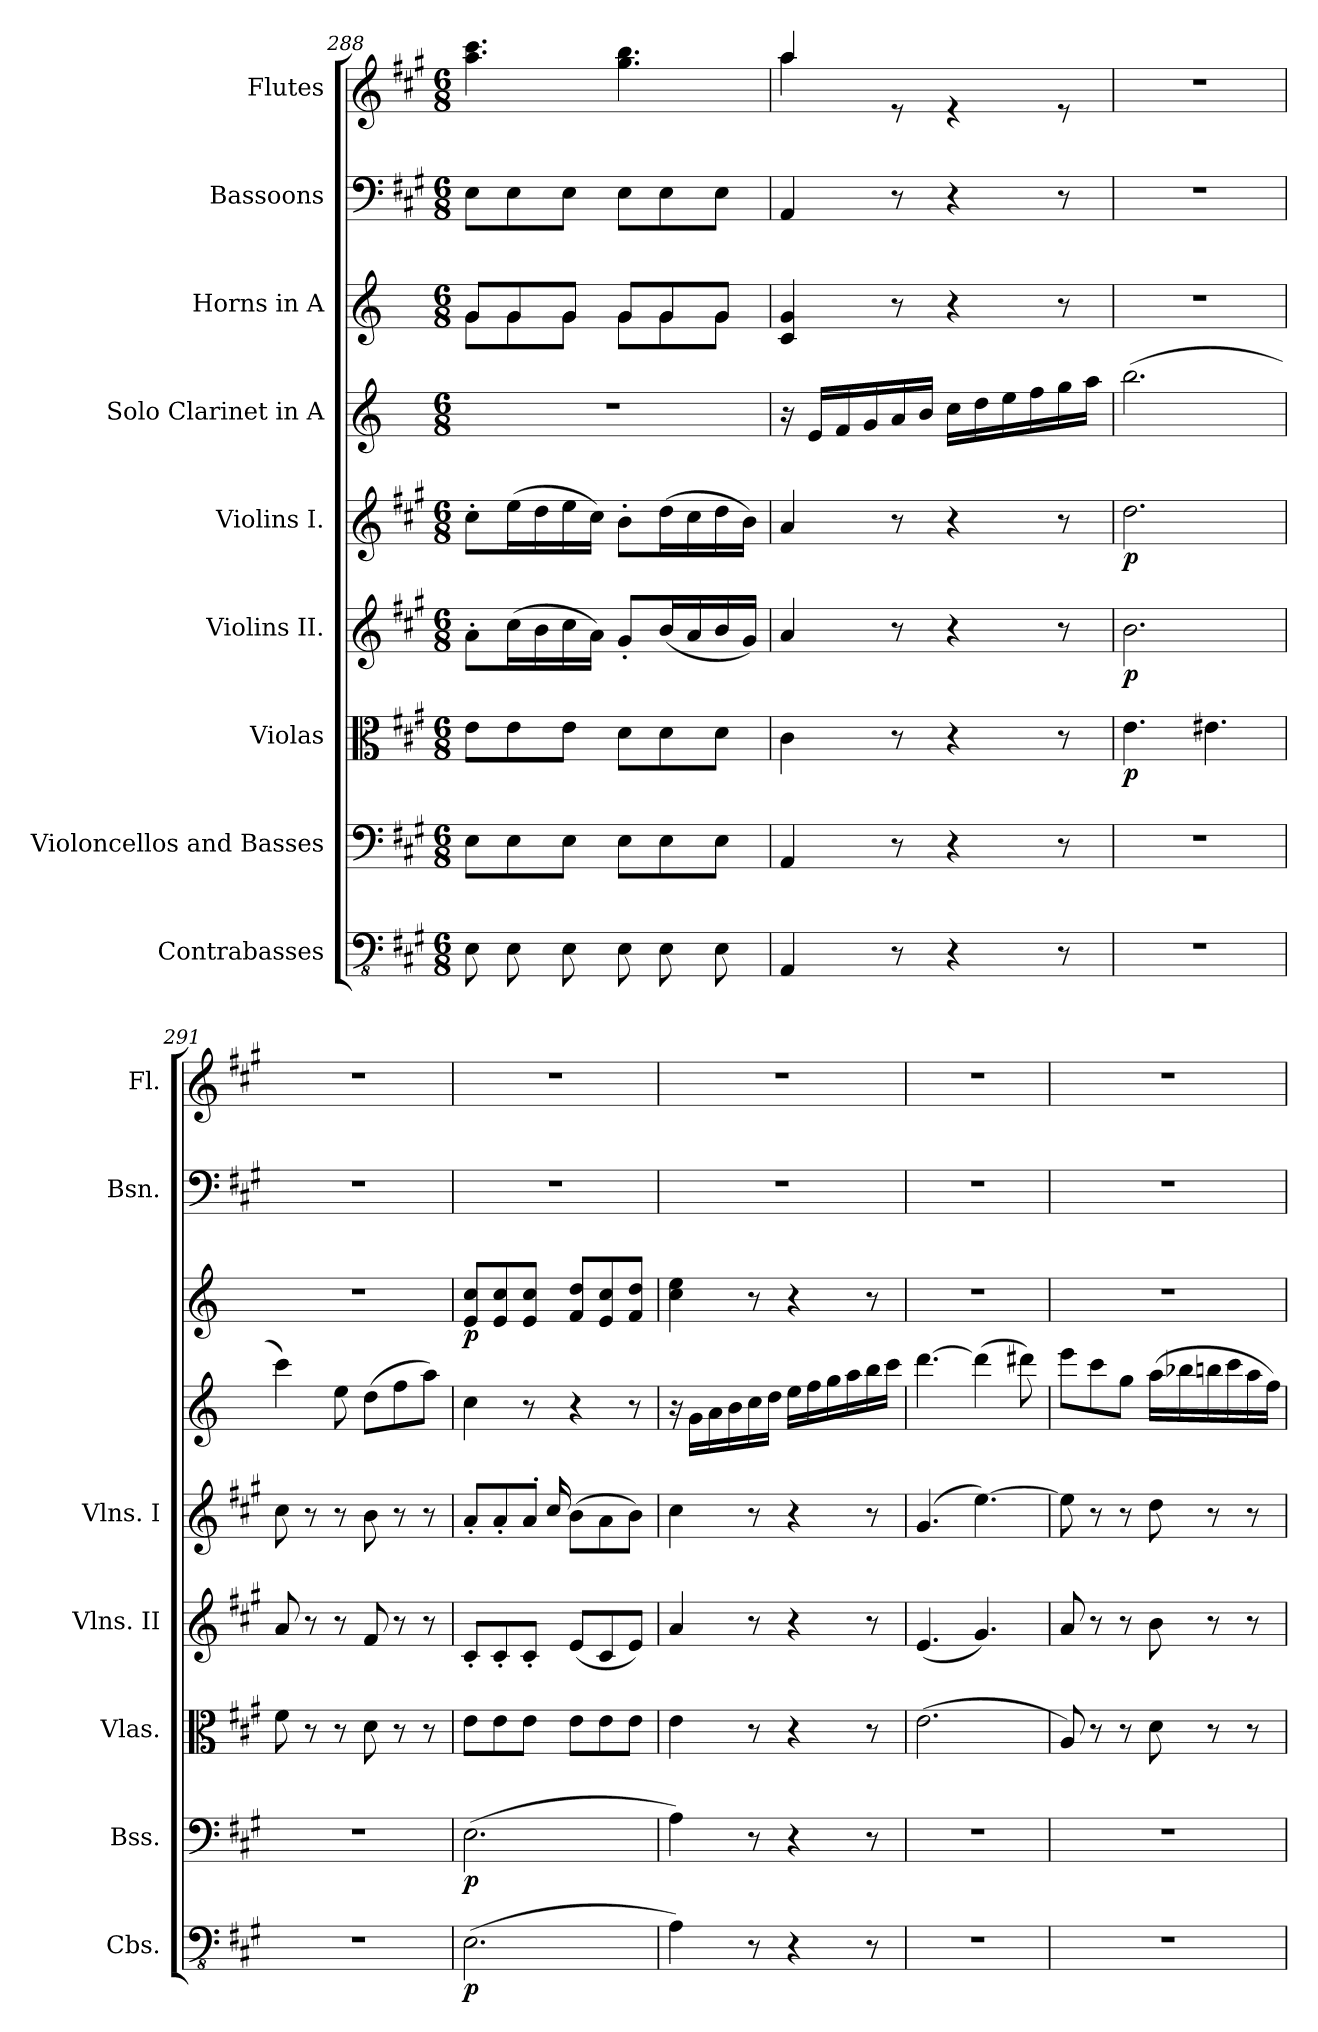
**kern	**dynam	**kern	**dynam	**kern	**dynam	**kern	**dynam	**kern	**dynam	**kern	**kern	**dynam	**kern	**kern
*part9	*part9	*part8	*part8	*part7	*part7	*part6	*part6	*part5	*part5	*part4	*part3	*part3	*part2	*part1
*staff9	*staff9	*staff8	*staff8	*staff7	*staff7	*staff6	*staff6	*staff5	*staff5	*staff4	*staff3	*staff3	*staff2	*staff1
*I"Contrabasses	*	*I"Violoncellos and Basses	*	*I"Violas	*	*I"Violins II.	*	*I"Violins I.	*	*I"Solo Clarinet in A	*I"Horns in A	*	*I"Bassoons	*I"Flutes
*I'Cbs.	*	*I'Bss.	*	*I'Vlas.	*	*I'Vlns. II	*	*I'Vlns. I	*	*	*	*	*I'Bsn.	*I'Fl.
!!LO:LB:g=z
*clefFv4	*	*clefF4	*	*clefC3	*	*clefG2	*	*clefG2	*	*clefG2	*clefG2	*	*clefF4	*clefG2
*	*	*	*	*	*	*	*	*	*	*ITrd2c3	*ITrd2c3	*	*	*
*k[f#c#g#]	*	*k[f#c#g#]	*	*k[f#c#g#]	*	*k[f#c#g#]	*	*k[f#c#g#]	*	*k[f#c#g#]	*k[f#c#g#]	*	*k[f#c#g#]	*k[f#c#g#]
*M6/8	*	*M6/8	*	*M6/8	*	*M6/8	*	*M6/8	*	*M6/8	*M6/8	*	*M6/8	*M6/8
=288	=288	=288	=288	=288	=288	=288	=288	=288	=288	=288	=288	=288	=288	=288
*	*	*	*	*	*	*	*	*	*	*	*^	*	*	*
8EE\	.	8E\L	.	8e\L	.	8a'\L	.	8cc#'\L	.	2.r	8e/L	8e\L	.	8E\L	4.aa\ 4.ccc#\
8EE\	.	8E\	.	8e\	.	(>16cc#\L	.	(>16ee\L	.	.	8e/	8e\	.	8E\	.
.	.	.	.	.	.	16b\	.	16dd\	.	.	.	.	.	.	.
8EE\	.	8E\J	.	8e\J	.	16cc#\	.	16ee\	.	.	8e/J	8e\J	.	8E\J	.
.	.	.	.	.	.	16a\JJ)	.	16cc#\JJ)	.	.	.	.	.	.	.
8EE\	.	8E\L	.	8d\L	.	8g#'/L	.	8b'\L	.	.	8e/L	8e\L	.	8E\L	4.gg#\ 4.bb\
8EE\	.	8E\	.	8d\	.	(<16b/L	.	(>16dd\L	.	.	8e/	8e\	.	8E\	.
.	.	.	.	.	.	16a/	.	16cc#\	.	.	.	.	.	.	.
8EE\	.	8E\J	.	8d\J	.	16b/	.	16dd\	.	.	8e/J	8e\J	.	8E\J	.
.	.	.	.	.	.	16g#/JJ)	.	16b\JJ)	.	.	.	.	.	.	.
*	*	*	*	*	*	*	*	*	*	*	*v	*v	*	*	*
=289	=289	=289	=289	=289	=289	=289	=289	=289	=289	=289	=289	=289	=289	=289
*	*	*	*	*	*	*	*	*	*	*	*	*	*	*^
4AAA/	.	4AA/	.	4c#\	.	4a/	.	4a/	.	16r	4A/ 4e/	.	4AA/	4aa/	4aa\
.	.	.	.	.	.	.	.	.	.	16c#/LL	.	.	.	.	.
.	.	.	.	.	.	.	.	.	.	16d/	.	.	.	.	.
.	.	.	.	.	.	.	.	.	.	16e/	.	.	.	.	.
8r	.	8r	.	8r	.	8r	.	8r	.	16f#/	8r	.	8r	8re	2ryy
.	.	.	.	.	.	.	.	.	.	16g#/JJ	.	.	.	.	.
4r	.	4r	.	4r	.	4r	.	4r	.	16a\LL	4r	.	4r	4re	.
.	.	.	.	.	.	.	.	.	.	16b\	.	.	.	.	.
.	.	.	.	.	.	.	.	.	.	16cc#\	.	.	.	.	.
.	.	.	.	.	.	.	.	.	.	16dd\	.	.	.	.	.
8r	.	8r	.	8r	.	8r	.	8r	.	16ee\	8r	.	8r	8re	.
.	.	.	.	.	.	.	.	.	.	16ff#\JJ	.	.	.	.	.
*	*	*	*	*	*	*	*	*	*	*	*	*	*	*v	*v
=290	=290	=290	=290	=290	=290	=290	=290	=290	=290	=290	=290	=290	=290	=290
!	!	!	!	!	!LO:DY:b	!	!LO:DY:b	!	!LO:DY:b	!	!	!	!	!
2.r	.	2.r	.	4.e\	p	2.b\	p	2.dd\	p	(>2.gg#\	2.r	.	2.r	2.r
.	.	.	.	4.e#X\	.	.	.	.	.	.	.	.	.	.
=291	=291	=291	=291	=291	=291	=291	=291	=291	=291	=291	=291	=291	=291	=291
2.r	.	2.r	.	8f#\	.	8a/	.	8cc#\	.	4aa\)	2.r	.	2.r	2.r
.	.	.	.	8r	.	8r	.	8r	.	.	.	.	.	.
.	.	.	.	8r	.	8r	.	8r	.	8cc#\	.	.	.	.
.	.	.	.	8d\	.	8f#/	.	8b\	.	(>8b\L	.	.	.	.
.	.	.	.	8r	.	8r	.	8r	.	8dd\	.	.	.	.
.	.	.	.	8r	.	8r	.	8r	.	8ff#\J)	.	.	.	.
=292	=292	=292	=292	=292	=292	=292	=292	=292	=292	=292	=292	=292	=292	=292
*	*	*	*	*	*	*	*	*^	*	*	*	*	*	*
!	!LO:DY:b	!	!LO:DY:b	!	!	!	!	!	!	!	!	!	!LO:DY:b	!	!
(>2.EE\	p	(>2.E\	p	8e\L	.	8c#'/L	.	8a'/L	4ryy	.	4a\	8c#/ 8a/L	p	2.r	2.r
.	.	.	.	8e\	.	8c#'/	.	8a'/	.	.	.	8c#/ 8a/	.	.	.
*	*	*	*	*	*	*	*	*	*Xtuplet	*	*	*	*	*	*
.	.	.	.	8e\J	.	8c#'/J	.	8a'/J	12ryy	.	8r	8c#/ 8a/J	.	.	.
.	.	.	.	.	.	.	.	.	24cc#!/	.	.	.	.	.	.
.	.	.	.	8e\L	.	(<8e/L	.	(>8b\L	4.ryy	.	4r	8d/ 8b/L	.	.	.
.	.	.	.	8e\	.	8c#/	.	8a\	.	.	.	8c#/ 8a/	.	.	.
.	.	.	.	8e\J	.	8e/J)	.	8b\J)	.	.	8r	8d/ 8b/J	.	.	.
*	*	*	*	*	*	*	*	*v	*v	*	*	*	*	*	*
=293	=293	=293	=293	=293	=293	=293	=293	=293	=293	=293	=293	=293	=293	=293
4AA\)	.	4A\)	.	4e\	.	4a/	.	4cc#\	.	16r	4a\ 4cc#\	.	2.r	2.r
.	.	.	.	.	.	.	.	.	.	16e\LL	.	.	.	.
.	.	.	.	.	.	.	.	.	.	16f#\	.	.	.	.
.	.	.	.	.	.	.	.	.	.	16g#\	.	.	.	.
8r	.	8r	.	8r	.	8r	.	8r	.	16a\	8r	.	.	.
.	.	.	.	.	.	.	.	.	.	16b\JJ	.	.	.	.
4r	.	4r	.	4r	.	4r	.	4r	.	16cc#\LL	4r	.	.	.
.	.	.	.	.	.	.	.	.	.	16dd\	.	.	.	.
.	.	.	.	.	.	.	.	.	.	16ee\	.	.	.	.
.	.	.	.	.	.	.	.	.	.	16ff#\	.	.	.	.
8r	.	8r	.	8r	.	8r	.	8r	.	16gg#\	8r	.	.	.
.	.	.	.	.	.	.	.	.	.	16aa\JJ	.	.	.	.
=294	=294	=294	=294	=294	=294	=294	=294	=294	=294	=294	=294	=294	=294	=294
2.r	.	2.r	.	(>2.e\	.	(<4.e/	.	(>4.g#/	.	[4.bb\	2.r	.	2.r	2.r
.	.	.	.	.	.	4.g#/)	.	[4.ee\)	.	(>4bb\]	.	.	.	.
.	.	.	.	.	.	.	.	.	.	8bb#X\)	.	.	.	.
!!LO:PB:g=z
=295	=295	=295	=295	=295	=295	=295	=295	=295	=295	=295	=295	=295	=295	=295
2.r	.	2.r	.	8A/)	.	8a/	.	8ee\]	.	8ccc#\L	2.r	.	2.r	2.r
.	.	.	.	8r	.	8r	.	8r	.	8aa\	.	.	.	.
.	.	.	.	8r	.	8r	.	8r	.	8ee\J	.	.	.	.
.	.	.	.	8d\	.	8b\	.	8dd\	.	(>16ff#\LL	.	.	.	.
.	.	.	.	.	.	.	.	.	.	16ggn\	.	.	.	.
.	.	.	.	8r	.	8r	.	8r	.	16gg#X\	.	.	.	.
.	.	.	.	.	.	.	.	.	.	16aa\	.	.	.	.
.	.	.	.	8r	.	8r	.	8r	.	16ff#\	.	.	.	.
.	.	.	.	.	.	.	.	.	.	16dd\JJ)	.	.	.	.
=	=	=	=	=	=	=	=	=	=	=	=	=	=	=
*-	*-	*-	*-	*-	*-	*-	*-	*-	*-	*-	*-	*-	*-	*-
